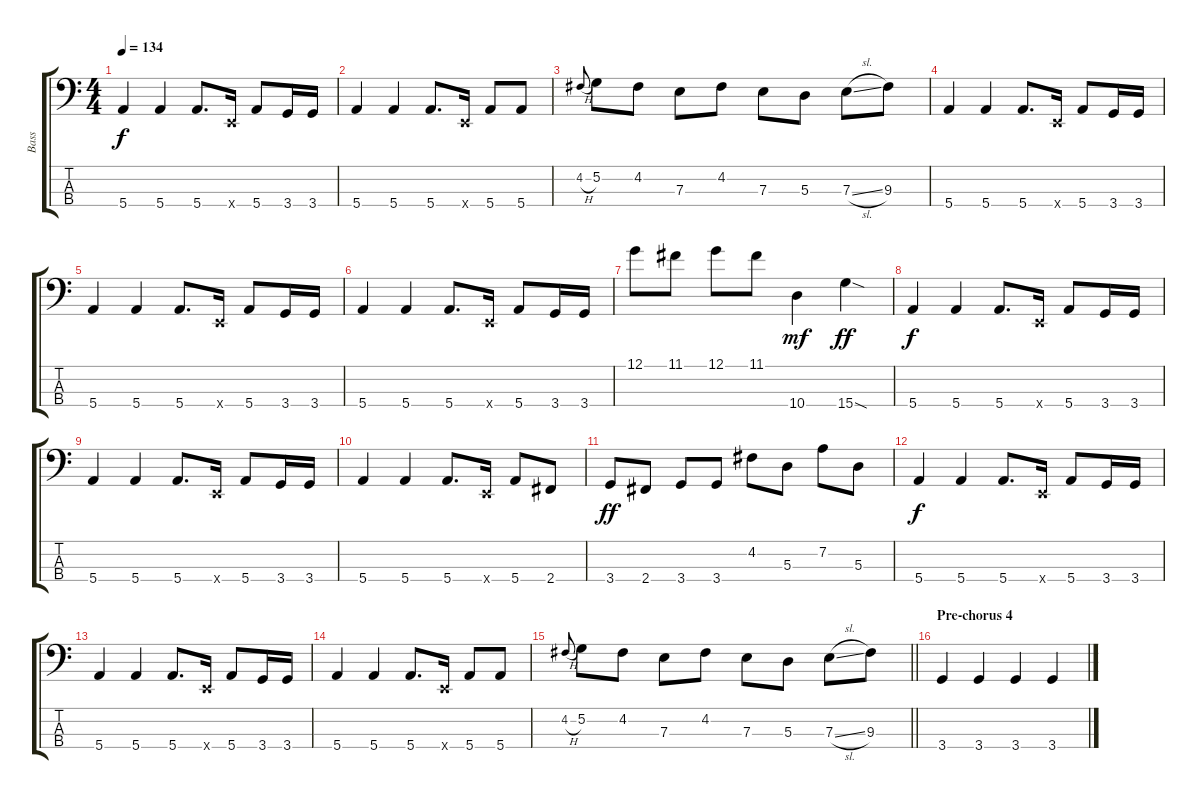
\track ("Bass" "Bass") {instrument electricbassfinger}
\staff {score tabs}
\tuning (G2 D2 A1 E1) {hide}
\ts (4 4)
\tempo 134
\clef f4
\ks aminor
5.4.4{dy f} 5.4.4 5.4.8{d} 0.4{x}.16 5.4.8 3.4.16 3.4.16 |
5.4.4 5.4.4 5.4.8{d} 0.4{x}.16 5.4.8 5.4.8 |
4.2{h}.8{gr onbeat} 5.2.8 4.2.8 7.3.8 4.2.8 7.3.8 5.3.8 7.3{sl}.8 9.3.8 |
5.4.4 5.4.4 5.4.8{d} 0.4{x}.16 5.4.8 3.4.16 3.4.16 |
5.4.4 5.4.4 5.4.8{d} 0.4{x}.16 5.4.8 3.4.16 3.4.16 |
5.4.4 5.4.4 5.4.8{d} 0.4{x}.16 5.4.8 3.4.16 3.4.16 |
12.1.8 11.1.8 12.1.8 11.1.8 10.4.4{dy mf} 15.4{sod}.4{dy ff} |
5.4.4{dy f} 5.4.4 5.4.8{d} 0.4{x}.16 5.4.8 3.4.16 3.4.16 |
5.4.4 5.4.4 5.4.8{d} 0.4{x}.16 5.4.8 3.4.16 3.4.16 |
5.4.4 5.4.4 5.4.8{d} 0.4{x}.16 5.4.8 2.4.8 |
3.4.8{dy ff} 2.4.8 3.4.8 3.4.8 4.2.8 5.3.8 7.2.8 5.3.8 |
5.4.4{dy f} 5.4.4 5.4.8{d} 0.4{x}.16 5.4.8 3.4.16 3.4.16 |
5.4.4 5.4.4 5.4.8{d} 0.4{x}.16 5.4.8 3.4.16 3.4.16 |
5.4.4 5.4.4 5.4.8{d} 0.4{x}.16 5.4.8 5.4.8 |
\barLineRight lightlight
4.2{h}.8{gr onbeat} 5.2.8 4.2.8 7.3.8 4.2.8 7.3.8 5.3.8 7.3{sl}.8 9.3.8 |
\section ("" "Pre-chorus 4")
3.4.4 3.4.4 3.4.4 3.4.4
